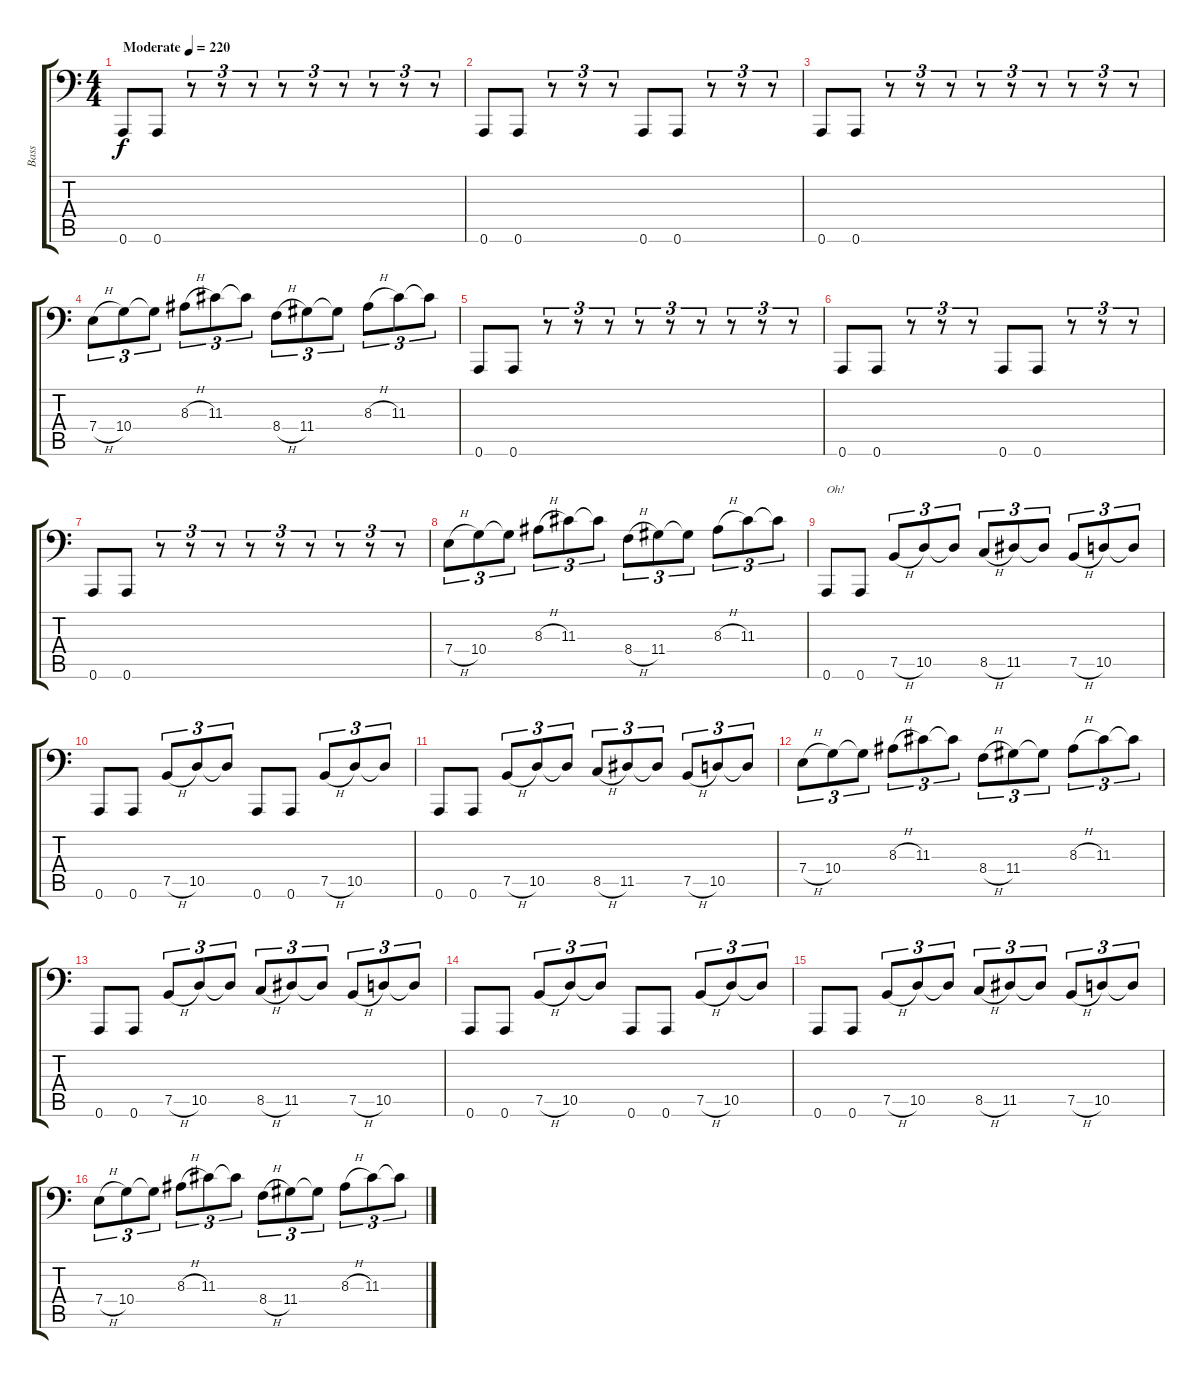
\track ("Bass" "Bass") {instrument electricbassfinger}
\staff {score tabs}
\tuning (C3 G2 D2 A1 E1 A0) {hide}
\ts (4 4)
\tempo (220 "Moderate")
\clef f4
\ks c
0.6.8{dy f instrument electricbassfinger} 0.6.8 r.8{tu (3 2)} r.8{tu (3 2)} r.8{tu (3 2)} r.8{tu (3 2)} r.8{tu (3 2)} r.8{tu (3 2)} r.8{tu (3 2)} r.8{tu (3 2)} r.8{tu (3 2)} |
0.6.8 0.6.8 r.8{tu (3 2)} r.8{tu (3 2)} r.8{tu (3 2)} 0.6.8 0.6.8 r.8{tu (3 2)} r.8{tu (3 2)} r.8{tu (3 2)} |
0.6.8 0.6.8 r.8{tu (3 2)} r.8{tu (3 2)} r.8{tu (3 2)} r.8{tu (3 2)} r.8{tu (3 2)} r.8{tu (3 2)} r.8{tu (3 2)} r.8{tu (3 2)} r.8{tu (3 2)} |
7.4{h}.8{tu (3 2)} 10.4.8{tu (3 2)} 10.4{t}.8{tu (3 2)} 8.3{h}.8{tu (3 2)} 11.3.8{tu (3 2)} 11.3{t}.8{tu (3 2)} 8.4{h}.8{tu (3 2)} 11.4.8{tu (3 2)} 11.4{t}.8{tu (3 2)} 8.3{h}.8{tu (3 2)} 11.3.8{tu (3 2)} 11.3{t}.8{tu (3 2)} |
0.6.8 0.6.8 r.8{tu (3 2)} r.8{tu (3 2)} r.8{tu (3 2)} r.8{tu (3 2)} r.8{tu (3 2)} r.8{tu (3 2)} r.8{tu (3 2)} r.8{tu (3 2)} r.8{tu (3 2)} |
0.6.8 0.6.8 r.8{tu (3 2)} r.8{tu (3 2)} r.8{tu (3 2)} 0.6.8 0.6.8 r.8{tu (3 2)} r.8{tu (3 2)} r.8{tu (3 2)} |
0.6.8 0.6.8 r.8{tu (3 2)} r.8{tu (3 2)} r.8{tu (3 2)} r.8{tu (3 2)} r.8{tu (3 2)} r.8{tu (3 2)} r.8{tu (3 2)} r.8{tu (3 2)} r.8{tu (3 2)} |
7.4{h}.8{tu (3 2)} 10.4.8{tu (3 2)} 10.4{t}.8{tu (3 2)} 8.3{h}.8{tu (3 2)} 11.3.8{tu (3 2)} 11.3{t}.8{tu (3 2)} 8.4{h}.8{tu (3 2)} 11.4.8{tu (3 2)} 11.4{t}.8{tu (3 2)} 8.3{h}.8{tu (3 2)} 11.3.8{tu (3 2)} 11.3{t}.8{tu (3 2)} |
0.6.8{txt "Oh!"} 0.6.8 7.5{h}.8{tu (3 2)} 10.5.8{tu (3 2)} 10.5{t}.8{tu (3 2)} 8.5{h}.8{tu (3 2)} 11.5.8{tu (3 2)} 11.5{t}.8{tu (3 2)} 7.5{h}.8{tu (3 2)} 10.5.8{tu (3 2)} 10.5{t}.8{tu (3 2)} |
0.6.8 0.6.8 7.5{h}.8{tu (3 2)} 10.5.8{tu (3 2)} 10.5{t}.8{tu (3 2)} 0.6.8 0.6.8 7.5{h}.8{tu (3 2)} 10.5.8{tu (3 2)} 10.5{t}.8{tu (3 2)} |
0.6.8 0.6.8 7.5{h}.8{tu (3 2)} 10.5.8{tu (3 2)} 10.5{t}.8{tu (3 2)} 8.5{h}.8{tu (3 2)} 11.5.8{tu (3 2)} 11.5{t}.8{tu (3 2)} 7.5{h}.8{tu (3 2)} 10.5.8{tu (3 2)} 10.5{t}.8{tu (3 2)} |
7.4{h}.8{tu (3 2)} 10.4.8{tu (3 2)} 10.4{t}.8{tu (3 2)} 8.3{h}.8{tu (3 2)} 11.3.8{tu (3 2)} 11.3{t}.8{tu (3 2)} 8.4{h}.8{tu (3 2)} 11.4.8{tu (3 2)} 11.4{t}.8{tu (3 2)} 8.3{h}.8{tu (3 2)} 11.3.8{tu (3 2)} 11.3{t}.8{tu (3 2)} |
0.6.8 0.6.8 7.5{h}.8{tu (3 2)} 10.5.8{tu (3 2)} 10.5{t}.8{tu (3 2)} 8.5{h}.8{tu (3 2)} 11.5.8{tu (3 2)} 11.5{t}.8{tu (3 2)} 7.5{h}.8{tu (3 2)} 10.5.8{tu (3 2)} 10.5{t}.8{tu (3 2)} |
0.6.8 0.6.8 7.5{h}.8{tu (3 2)} 10.5.8{tu (3 2)} 10.5{t}.8{tu (3 2)} 0.6.8 0.6.8 7.5{h}.8{tu (3 2)} 10.5.8{tu (3 2)} 10.5{t}.8{tu (3 2)} |
0.6.8 0.6.8 7.5{h}.8{tu (3 2)} 10.5.8{tu (3 2)} 10.5{t}.8{tu (3 2)} 8.5{h}.8{tu (3 2)} 11.5.8{tu (3 2)} 11.5{t}.8{tu (3 2)} 7.5{h}.8{tu (3 2)} 10.5.8{tu (3 2)} 10.5{t}.8{tu (3 2)} |
7.4{h}.8{tu (3 2)} 10.4.8{tu (3 2)} 10.4{t}.8{tu (3 2)} 8.3{h}.8{tu (3 2)} 11.3.8{tu (3 2)} 11.3{t}.8{tu (3 2)} 8.4{h}.8{tu (3 2)} 11.4.8{tu (3 2)} 11.4{t}.8{tu (3 2)} 8.3{h}.8{tu (3 2)} 11.3.8{tu (3 2)} 11.3{t}.8{tu (3 2)}
